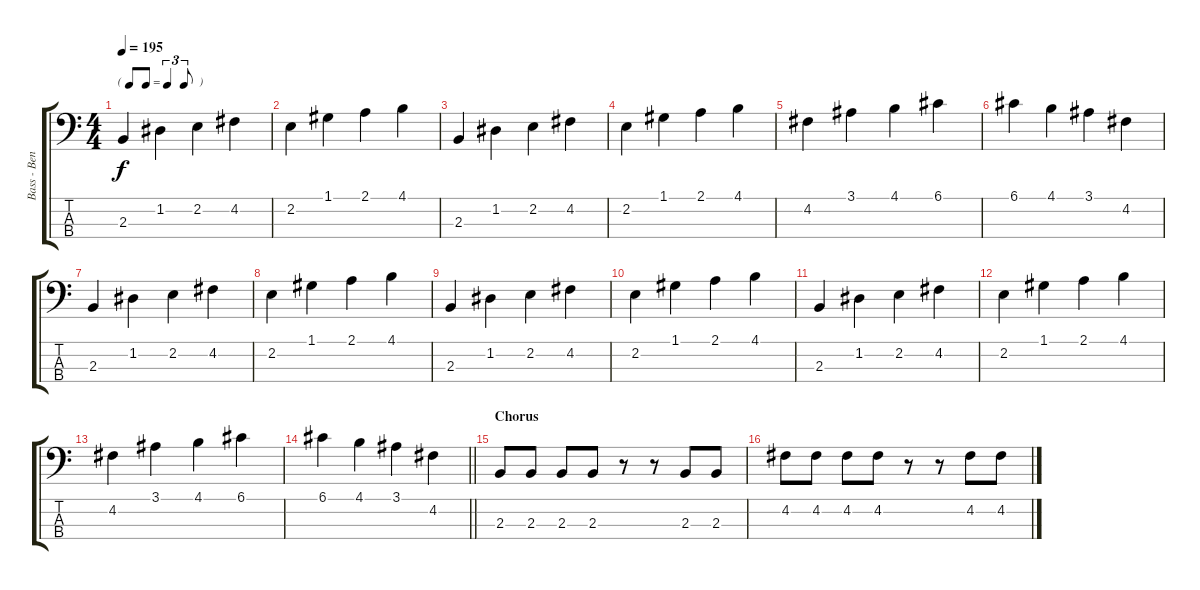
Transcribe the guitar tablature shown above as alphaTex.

\track ("Bass - Ben" "Bass - Ben") {instrument electricbassfinger}
\staff {score tabs}
\tuning (G2 D2 A1 E1) {hide}
\ts (4 4)
\tf triplet8th
\tempo 195
\clef f4
\ks c
2.3.4{dy f} 1.2.4 2.2.4 4.2.4 |
2.2.4 1.1.4 2.1.4 4.1.4 |
2.3.4 1.2.4 2.2.4 4.2.4 |
2.2.4 1.1.4 2.1.4 4.1.4 |
4.2.4 3.1.4 4.1.4 6.1.4 |
6.1.4 4.1.4 3.1.4 4.2.4 |
2.3.4 1.2.4 2.2.4 4.2.4 |
2.2.4 1.1.4 2.1.4 4.1.4 |
2.3.4 1.2.4 2.2.4 4.2.4 |
2.2.4 1.1.4 2.1.4 4.1.4 |
2.3.4 1.2.4 2.2.4 4.2.4 |
2.2.4 1.1.4 2.1.4 4.1.4 |
4.2.4 3.1.4 4.1.4 6.1.4 |
\barLineRight lightlight
6.1.4 4.1.4 3.1.4 4.2.4 |
\section ("" "Chorus")
2.3.8 2.3.8 2.3.8 2.3.8 r.8 r.8 2.3.8 2.3.8 |
4.2.8 4.2.8 4.2.8 4.2.8 r.8 r.8 4.2.8 4.2.8
